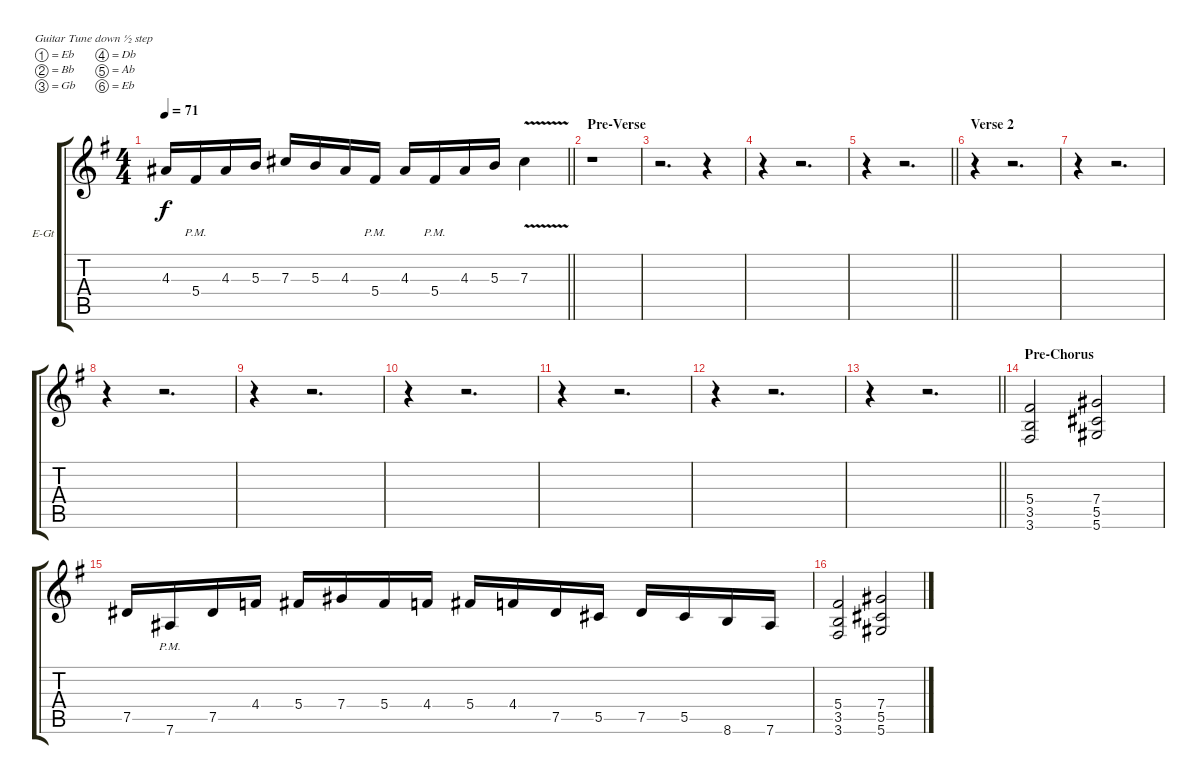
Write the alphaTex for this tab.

\bracketExtendMode groupsimilarinstruments
\firstSystemTrackNameOrientation horizontal
\otherSystemsTrackNameOrientation horizontal
\track ("Гитара 2" "E-Gt") {instrument distortionguitar}
\staff {score tabs}
\tuning (Eb4 Bb3 Gb3 Db3 Ab2 Eb2)
\ts (4 4)
\tempo 71
\clef g2
\barLineRight lightlight
\ks eminor
4.3.16{dy f} 5.4{pm}.16 4.3.16 5.3.16 7.3.16 5.3.16 4.3.16 5.4{pm}.16 4.3.16 5.4{pm}.16 4.3.16 5.3.16 7.3{v}.4 |
\section ("" "Pre-Verse")
r.1 |
r.2{d} r.4 |
r.4 r.2{d} |
\barLineRight lightlight
r.4 r.2{d} |
\section ("" "Verse 2")
r.4 r.2{d} |
r.4 r.2{d} |
r.4 r.2{d} |
r.4 r.2{d} |
r.4 r.2{d} |
r.4 r.2{d} |
r.4 r.2{d} |
\barLineRight lightlight
r.4 r.2{d} |
\section ("" "Pre-Chorus")
(3.6 3.5 5.4).2 (5.6 5.5 7.4).2 |
7.5.16 7.6{pm}.16 7.5.16 4.4.16 5.4.16 7.4.16 5.4.16 4.4.16 5.4.16 4.4.16 7.5.16 5.5.16 7.5.16 5.5.16 8.6.16 7.6.16 |
(3.6 3.5 5.4).2 (5.6 5.5 7.4).2
